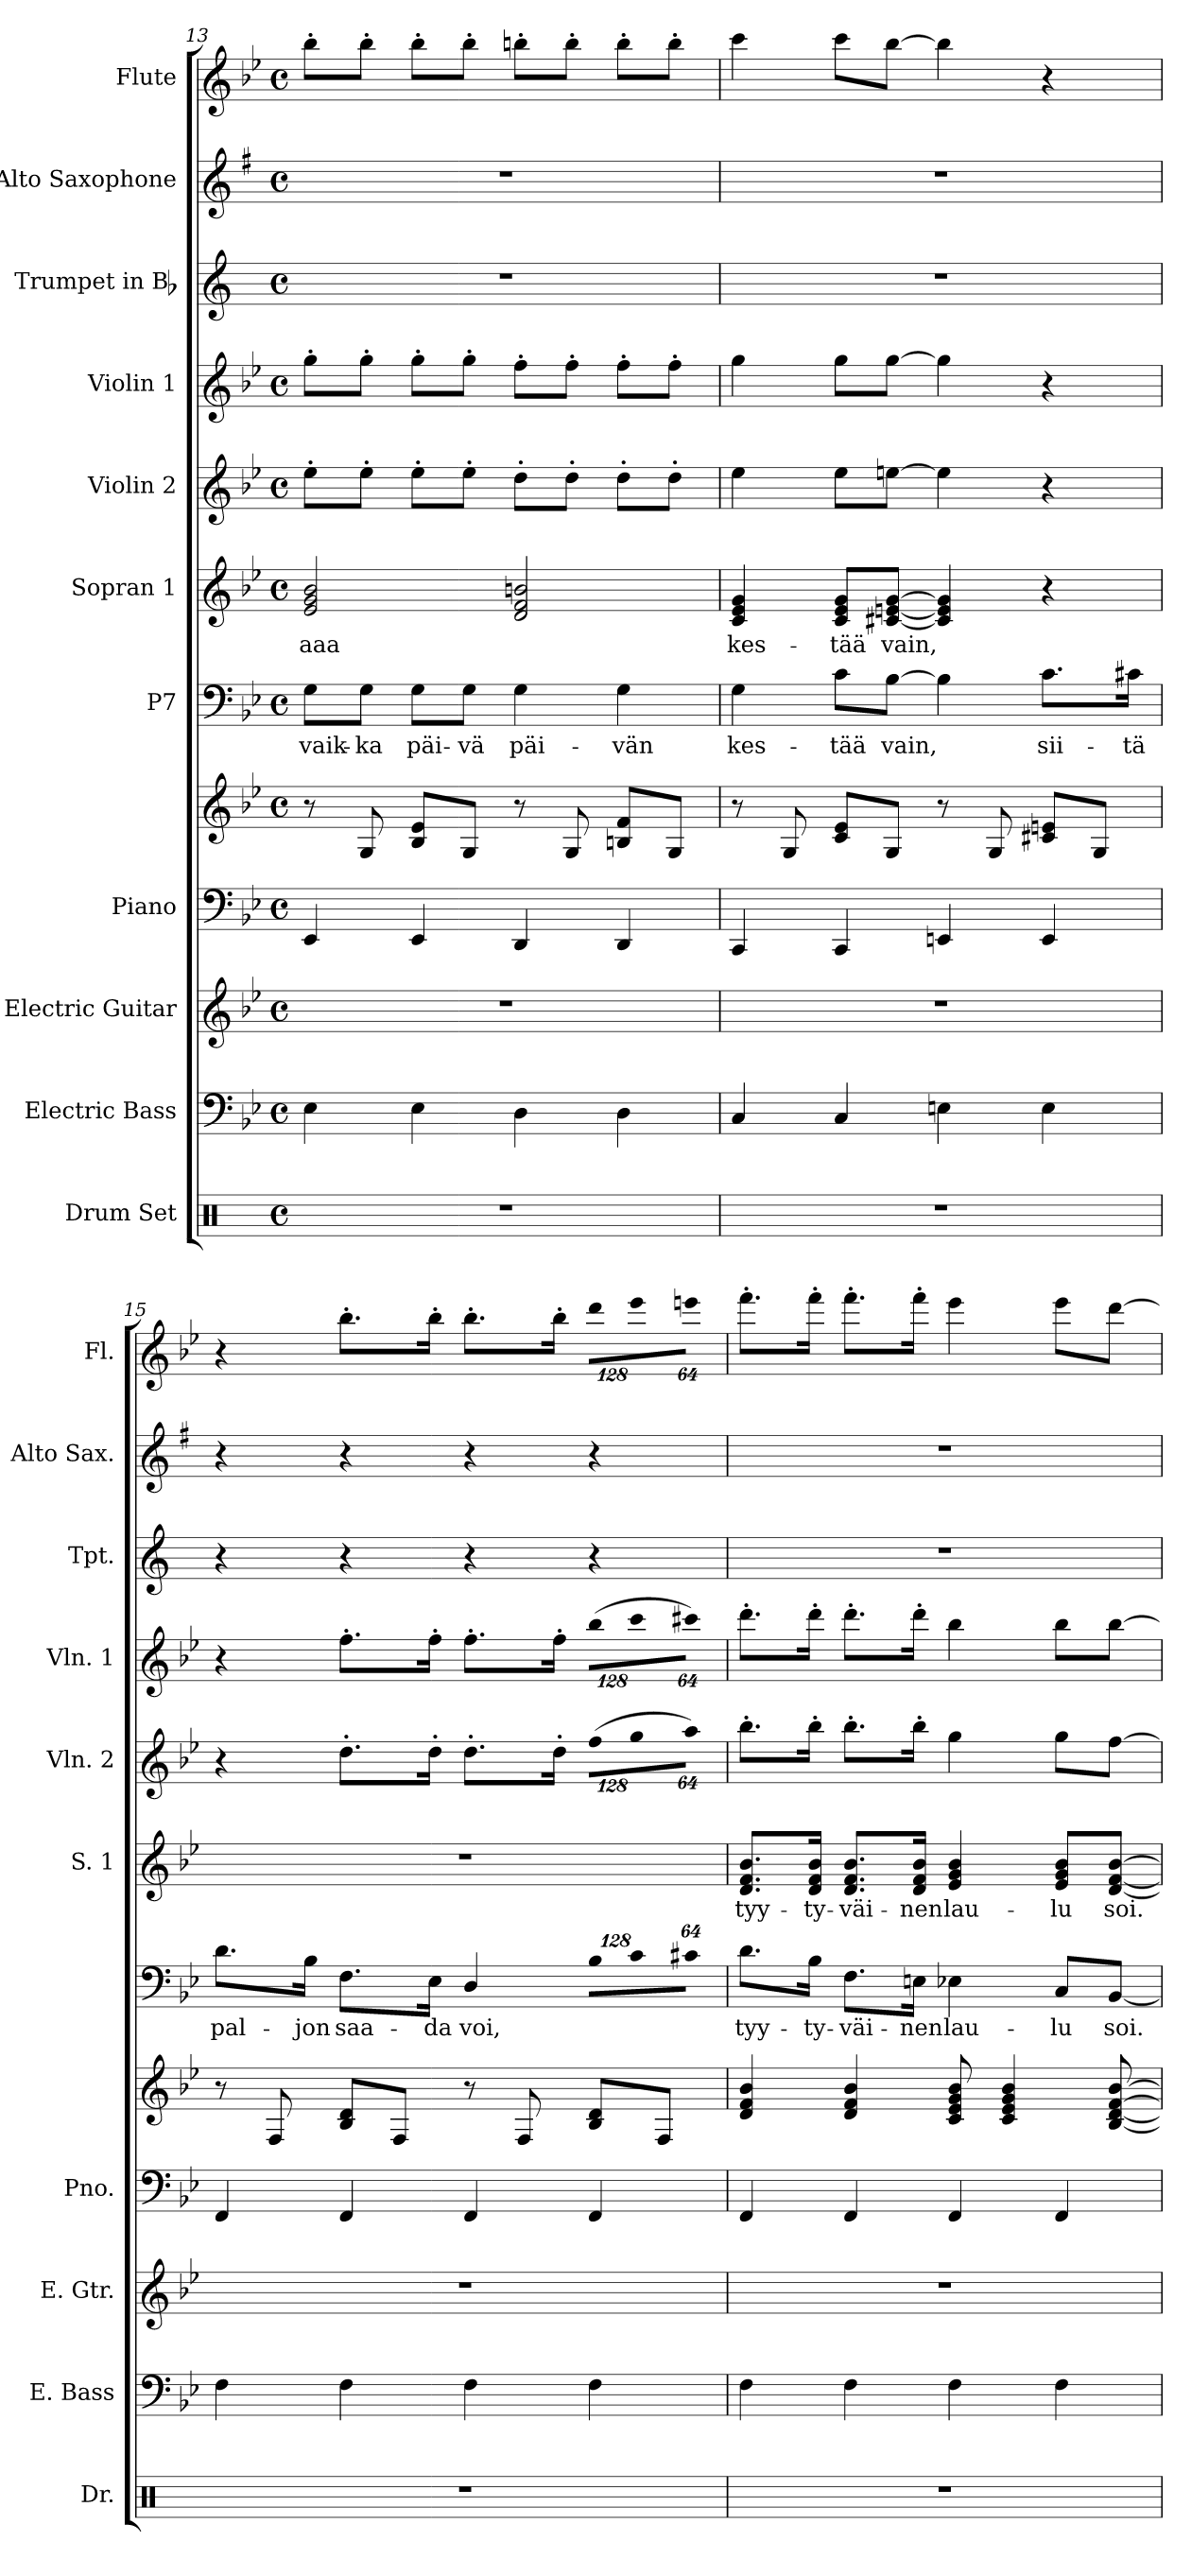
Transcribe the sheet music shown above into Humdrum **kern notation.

**kern	**kern	**kern	**kern	**kern	**kern	**text	**kern	**text	**kern	**kern	**kern	**kern	**kern
*part11	*part10	*part9	*part8	*part8	*part7	*part7	*part6	*part6	*part5	*part4	*part3	*part2	*part1
*staff12	*staff11	*staff10	*staff9	*staff8	*staff7	*staff7	*staff6	*staff6	*staff5	*staff4	*staff3	*staff2	*staff1
*I"Drum Set	*I"Electric Bass	*I"Electric Guitar	*I"Piano	*	*I"P7	*	*I"Sopran 1	*	*I"Violin 2	*I"Violin 1	*I"Trumpet in Bb	*I"Alto Saxophone	*I"Flute
*I'Dr.	*I'E. Bass	*I'E. Gtr.	*I'Pno.	*	*	*	*I'S. 1	*	*I'Vln. 2	*I'Vln. 1	*I'Tpt.	*I'Alto Sax.	*I'Fl.
!!LO:PB:g=z
*clefX	*clefF4	*clefG2	*clefF4	*clefG2	*clefF4	*	*clefG2	*	*clefG2	*clefG2	*clefG2	*clefG2	*clefG2
*	*ITrd7c12	*ITrd7c12	*	*	*	*	*	*	*	*	*ITrd1c2	*ITrd5c9	*
*k[]	*k[b-e-]	*k[b-e-]	*k[b-e-]	*k[b-e-]	*k[b-e-]	*	*k[b-e-]	*	*k[b-e-]	*k[b-e-]	*k[b-e-]	*k[b-e-]	*k[b-e-]
*C:	*B-:	*B-:	*B-:	*B-:	*B-:	*	*B-:	*	*B-:	*B-:	*B-:	*B-:	*B-:
*M4/4	*M4/4	*M4/4	*M4/4	*M4/4	*M4/4	*	*M4/4	*	*M4/4	*M4/4	*M4/4	*M4/4	*M4/4
*met(c)	*met(c)	*met(c)	*met(c)	*met(c)	*met(c)	*	*met(c)	*	*met(c)	*met(c)	*met(c)	*met(c)	*met(c)
=13	=13	=13	=13	=13	=13	=13	=13	=13	=13	=13	=13	=13	=13
!	!	!	!	!	!	!LO:LY:b:color=#000000	!	!	!	!	!	!	!
!	!	!	!	!	!	!	!	!LO:LY:b:color=#000000	!	!	!	!	!
1r	4EE-i\	1r	4EE-i/	8r	8Gi\L	vaik-	2e-i/ 2gi 2b-i	aaa	8ee-'i\L	8gg'i\L	1r	1r	8bb-'i\L
!	!	!	!	!	!	!LO:LY:b:color=#000000	!	!	!	!	!	!	!
.	.	.	.	8Gi/	8Gi\J	-ka	.	.	8ee-'i\J	8gg'i\J	.	.	8bb-'i\J
!	!	!	!	!	!	!LO:LY:b:color=#000000	!	!	!	!	!	!	!
.	4EE-i\	.	4EE-i/	8B-i/ 8e-i/L	8Gi\L	päi-	.	.	8ee-'i\L	8gg'i\L	.	.	8bb-'i\L
!	!	!	!	!	!	!LO:LY:b:color=#000000	!	!	!	!	!	!	!
.	.	.	.	8Gi/J	8Gi\J	-vä	.	.	8ee-'i\J	8gg'i\J	.	.	8bb-'i\J
!	!	!	!	!	!	!LO:LY:b:color=#000000	!	!	!	!	!	!	!
.	4DDi\	.	4DDi/	8r	4Gi\	päi-	2di/ 2fi 2bni	.	8dd'i\L	8ff'i\L	.	.	8bbn'i\L
.	.	.	.	8Gi/	.	.	.	.	8dd'i\J	8ff'i\J	.	.	8bb'i\J
!	!	!	!	!	!	!LO:LY:b:color=#000000	!	!	!	!	!	!	!
.	4DDi\	.	4DDi/	8Bni/ 8fi/L	4Gi\	-vän	.	.	8dd'i\L	8ff'i\L	.	.	8bb'i\L
.	.	.	.	8Gi/J	.	.	.	.	8dd'i\J	8ff'i\J	.	.	8bb'i\J
=14	=14	=14	=14	=14	=14	=14	=14	=14	=14	=14	=14	=14	=14
!	!	!	!	!	!	!LO:LY:b:color=#000000	!	!	!	!	!	!	!
!	!	!	!	!	!	!	!	!LO:LY:b:color=#000000	!	!	!	!	!
1r	4CCi/	1r	4CCi/	8r	4Gi\	kes-	4ci/ 4e-i 4gi	kes-	4ee-i\	4ggi\	1r	1r	4ccci\
.	.	.	.	8Gi/	.	.	.	.	.	.	.	.	.
!	!	!	!	!	!	!LO:LY:b:color=#000000	!	!	!	!	!	!	!
!	!	!	!	!	!	!	!	!LO:LY:b:color=#000000	!	!	!	!	!
.	4CCi/	.	4CCi/	8ci/ 8e-i/L	8ci\L	-tää	8ci/ 8e-i/ 8gi/L	-tää	8ee-i\L	8ggi\L	.	.	8ccci\L
!	!	!	!	!	!	!LO:LY:b:color=#000000	!	!	!	!	!	!	!
!	!	!	!	!	!	!	!	!LO:LY:b:color=#000000	!	!	!	!	!
.	.	.	.	8Gi/J	[>8B-i\J	vain,	[<8c#Xi/ [<8eni/ [>8gi/J	vain,	[>8eeni\J	[>8ggi\J	.	.	[>8bb-i\J
.	4EEni\	.	4EEni/	8r	4B-i\]	.	4c#i/] 4ei] 4gi]	.	4eei\]	4ggi\]	.	.	4bb-i\]
.	.	.	.	8Gi/	.	.	.	.	.	.	.	.	.
!	!	!	!	!	!	!LO:LY:b:color=#000000	!	!	!	!	!	!	!
.	4EEi\	.	4EEi/	8c#Xi/ 8eni/L	8.ci\L	sii-	4r	.	4r	4r	.	.	4r
.	.	.	.	8Gi/J	.	.	.	.	.	.	.	.	.
!	!	!	!	!	!	!LO:LY:b:color=#000000	!	!	!	!	!	!	!
.	.	.	.	.	16c#Xi\Jk	-tä	.	.	.	.	.	.	.
=15	=15	=15	=15	=15	=15	=15	=15	=15	=15	=15	=15	=15	=15
!	!	!	!	!	!	!LO:LY:b:color=#000000	!	!	!	!	!	!	!
1r	4FFi\	1r	4FFi/	8r	8.di\L	pal-	1r	.	4r	4r	4r	4r	4r
.	.	.	.	8Fi/	.	.	.	.	.	.	.	.	.
!	!	!	!	!	!	!LO:LY:b:color=#000000	!	!	!	!	!	!	!
.	.	.	.	.	16B-i\Jk	-jon	.	.	.	.	.	.	.
!	!	!	!	!	!	!LO:LY:b:color=#000000	!	!	!	!	!	!	!
.	4FFi\	.	4FFi/	8B-i/ 8di/L	8.Fi\L	saa-	.	.	8.dd'i\L	8.ff'i\L	4r	4r	8.bb-'i\L
.	.	.	.	8Fi/J	.	.	.	.	.	.	.	.	.
!	!	!	!	!	!	!LO:LY:b:color=#000000	!	!	!	!	!	!	!
.	.	.	.	.	16E-i\Jk	-da	.	.	16dd'i\Jk	16ff'i\Jk	.	.	16bb-'i\Jk
!	!	!	!	!	!	!LO:LY:b:color=#000000	!	!	!	!	!	!	!
.	4FFi\	.	4FFi/	8r	4Di/	voi,	.	.	8.dd'i\L	8.ff'i\L	4r	4r	8.bb-'i\L
.	.	.	.	8Fi/	.	.	.	.	.	.	.	.	.
.	.	.	.	.	.	.	.	.	16dd'i\Jk	16ff'i\Jk	.	.	16bb-'i\Jk
*	*	*	*	*	*Xbrackettup	*	*	*	*	*	*	*	*
!	!	!	!	!	!LO:N:vis=8	!	!	!	!	!	!	!	!
*	*	*	*	*	*	*	*	*	*Xbrackettup	*	*	*	*
!	!	!	!	!	!	!	!	!	!LO:N:vis=8	!	!	!	!
*	*	*	*	*	*	*	*	*	*	*Xbrackettup	*	*	*
!	!	!	!	!	!	!	!	!	!	!LO:N:vis=8	!	!	!
*	*	*	*	*	*	*	*	*	*	*	*	*	*Xbrackettup
!	!	!	!	!	!	!	!	!	!	!	!	!	!LO:N:vis=8
.	4FFi\	.	4FFi/	8B-i/ 8di/L	1024%85B-i\L	.	.	.	(1024%85ffi\L	(1024%85bb-i\L	4r	4r	1024%85dddi\L
!	!	!	!	!	!LO:N:vis=8	!	!	!	!LO:N:vis=8	!LO:N:vis=8	!	!	!LO:N:vis=8
.	.	.	.	.	1024%85ci\	.	.	.	1024%85ggi\	1024%85ccci\	.	.	1024%85eee-i\
.	.	.	.	8Fi/J	.	.	.	.	.	.	.	.	.
!	!	!	!	!	!LO:N:vis=8	!	!	!	!LO:N:vis=8	!LO:N:vis=8	!	!	!LO:N:vis=8
.	.	.	.	.	512%43c#Xi\J	.	.	.	512%43aai\J)	512%43ccc#Xi\J)	.	.	512%43eeeni\J
!!LO:PB:g=z
=16	=16	=16	=16	=16	=16	=16	=16	=16	=16	=16	=16	=16	=16
!	!	!	!	!	!	!LO:LY:b:color=#000000	!	!	!	!	!	!	!
!	!	!	!	!	!	!	!	!LO:LY:b:color=#000000	!	!	!	!	!
1r	4FFi\	1r	4FFi/	4di/ 4fi 4b-i	8.di\L	tyy-	8.di/ 8.fi/ 8.b-i/L	tyy-	8.bb-'i\L	8.ddd'i\L	1r	1r	8.fff'i\L
!	!	!	!	!	!	!LO:LY:b:color=#000000	!	!	!	!	!	!	!
!	!	!	!	!	!	!	!	!LO:LY:b:color=#000000	!	!	!	!	!
.	.	.	.	.	16B-i\Jk	-ty-	16di/ 16fi/ 16b-i/Jk	-ty-	16bb-'i\Jk	16ddd'i\Jk	.	.	16fff'i\Jk
!	!	!	!	!	!	!LO:LY:b:color=#000000	!	!	!	!	!	!	!
!	!	!	!	!	!	!	!	!LO:LY:b:color=#000000	!	!	!	!	!
.	4FFi\	.	4FFi/	4di/ 4fi 4b-i	8.Fi\L	-väi-	8.di/ 8.fi/ 8.b-i/L	-väi-	8.bb-'i\L	8.ddd'i\L	.	.	8.fff'i\L
!	!	!	!	!	!	!LO:LY:b:color=#000000	!	!	!	!	!	!	!
!	!	!	!	!	!	!	!	!LO:LY:b:color=#000000	!	!	!	!	!
.	.	.	.	.	16Eni\Jk	-nen	16di/ 16fi/ 16b-i/Jk	-nen	16bb-'i\Jk	16ddd'i\Jk	.	.	16fff'i\Jk
!	!	!	!	!	!	!LO:LY:b:color=#000000	!	!	!	!	!	!	!
!	!	!	!	!	!	!	!	!LO:LY:b:color=#000000	!	!	!	!	!
.	4FFi\	.	4FFi/	8ci/ 8e-i 8gi 8b-i	4E-Xi\	lau-	4e-i/ 4gi 4b-i	lau-	4ggi\	4bb-i\	.	.	4eee-i\
.	.	.	.	4ci/ 4e-i 4gi 4b-i	.	.	.	.	.	.	.	.	.
!	!	!	!	!	!	!LO:LY:b:color=#000000	!	!	!	!	!	!	!
!	!	!	!	!	!	!	!	!LO:LY:b:color=#000000	!	!	!	!	!
.	4FFi\	.	4FFi/	.	8Ci/L	-lu	8e-i/ 8gi/ 8b-i/L	-lu	8ggi\L	8bb-i\L	.	.	8eee-i\L
!	!	!	!	!	!	!LO:LY:b:color=#000000	!	!	!	!	!	!	!
!	!	!	!	!	!	!	!	!LO:LY:b:color=#000000	!	!	!	!	!
.	.	.	.	[<8B-i/ [<8di [>8fi [>8b-i	[<8BB-i/J	soi.	[<8di/ [<8fi/ [>8b-i/J	soi.	[>8ffi\J	[>8bb-i\J	.	.	[>8dddi\J
=	=	=	=	=	=	=	=	=	=	=	=	=	=
*-	*-	*-	*-	*-	*-	*-	*-	*-	*-	*-	*-	*-	*-
